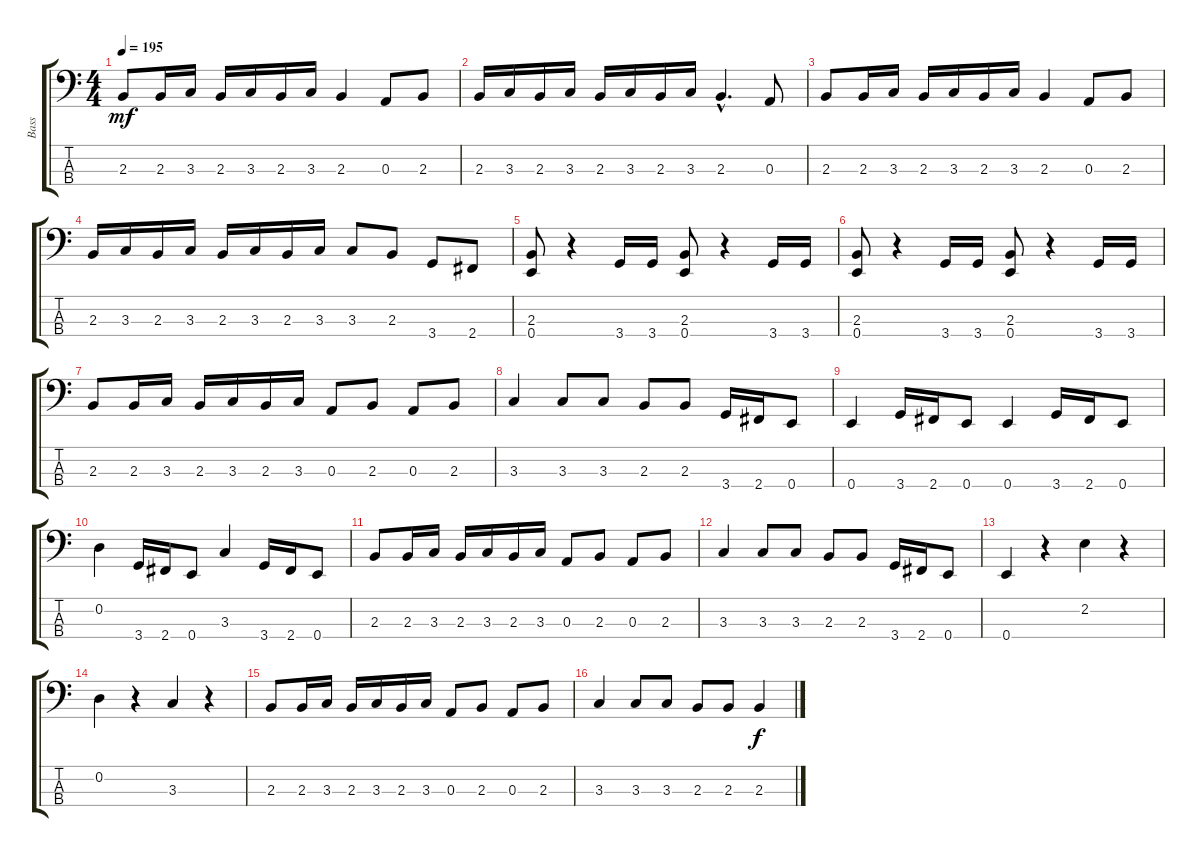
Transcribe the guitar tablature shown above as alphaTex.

\track ("Bass" "Bass") {instrument electricbasspick}
\staff {score tabs}
\tuning (G2 D2 A1 E1) {hide}
\ts (4 4)
\tempo 195
\clef f4
\ks c
2.3.8{dy mf} 2.3.16 3.3.16 2.3.16 3.3.16 2.3.16 3.3.16 2.3.4 0.3.8 2.3.8 |
2.3.16 3.3.16 2.3.16 3.3.16 2.3.16 3.3.16 2.3.16 3.3.16 2.3{hac}.4{d} 0.3.8 |
2.3.8 2.3.16 3.3.16 2.3.16 3.3.16 2.3.16 3.3.16 2.3.4 0.3.8 2.3.8 |
2.3.16 3.3.16 2.3.16 3.3.16 2.3.16 3.3.16 2.3.16 3.3.16 3.3.8 2.3.8 3.4.8 2.4.8 |
(2.3 0.4).8 r.4 3.4.16 3.4.16 (2.3 0.4).8 r.4 3.4.16 3.4.16 |
(2.3 0.4).8 r.4 3.4.16 3.4.16 (2.3 0.4).8 r.4 3.4.16 3.4.16 |
2.3.8 2.3.16 3.3.16 2.3.16 3.3.16 2.3.16 3.3.16 0.3.8 2.3.8 0.3.8 2.3.8 |
3.3.4 3.3.8 3.3.8 2.3.8 2.3.8 3.4.16 2.4.16 0.4.8 |
0.4.4 3.4.16 2.4.16 0.4.8 0.4.4 3.4.16 2.4.16 0.4.8 |
0.2.4 3.4.16 2.4.16 0.4.8 3.3.4 3.4.16 2.4.16 0.4.8 |
2.3.8 2.3.16 3.3.16 2.3.16 3.3.16 2.3.16 3.3.16 0.3.8 2.3.8 0.3.8 2.3.8 |
3.3.4 3.3.8 3.3.8 2.3.8 2.3.8 3.4.16 2.4.16 0.4.8 |
0.4.4 r.4 2.2.4 r.4 |
0.2.4 r.4 3.3.4 r.4 |
2.3.8 2.3.16 3.3.16 2.3.16 3.3.16 2.3.16 3.3.16 0.3.8 2.3.8 0.3.8 2.3.8 |
3.3.4 3.3.8 3.3.8 2.3.8 2.3.8 2.3.4{dy f}
